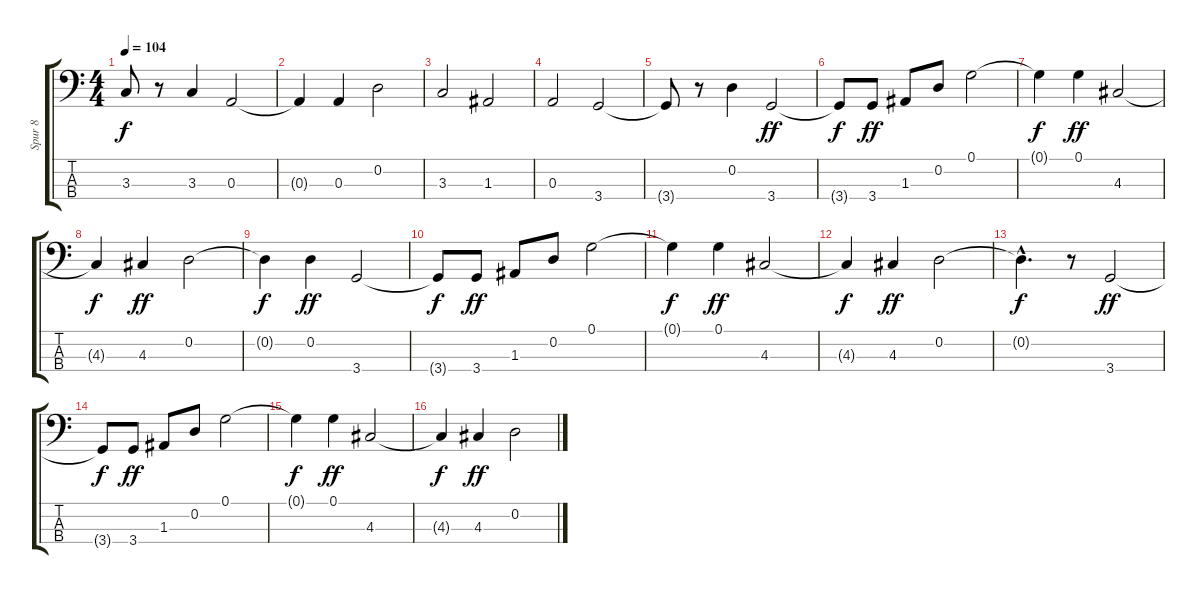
\track ("Spur 8" "Spur 8") {instrument electricbassfinger}
\staff {score tabs}
\tuning (G2 D2 A1 E1) {hide}
\ts (4 4)
\tempo 104
\clef f4
\ks c
3.3{t}.8{dy f} r.8 3.3.4 0.3.2 |
0.3{t}.4 0.3.4 0.2.2 |
3.3.2 1.3.2 |
0.3.2 3.4.2 |
3.4{t}.8 r.8 0.2.4 3.4.2{dy ff} |
3.4{t}.8{dy f} 3.4.8{dy ff} 1.3.8 0.2.8 0.1.2 |
0.1{t}.4{dy f} 0.1.4{dy ff} 4.3.2 |
4.3{t}.4{dy f} 4.3.4{dy ff} 0.2.2 |
0.2{t}.4{dy f} 0.2.4{dy ff} 3.4.2 |
3.4{t}.8{dy f} 3.4.8{dy ff} 1.3.8 0.2.8 0.1.2 |
0.1{t}.4{dy f} 0.1.4{dy ff} 4.3.2 |
4.3{t}.4{dy f} 4.3.4{dy ff} 0.2.2 |
0.2{hac t}.4{d dy f} r.8 3.4.2{dy ff} |
3.4{t}.8{dy f} 3.4.8{dy ff} 1.3.8 0.2.8 0.1.2 |
0.1{t}.4{dy f} 0.1.4{dy ff} 4.3.2 |
4.3{t}.4{dy f} 4.3.4{dy ff} 0.2.2
